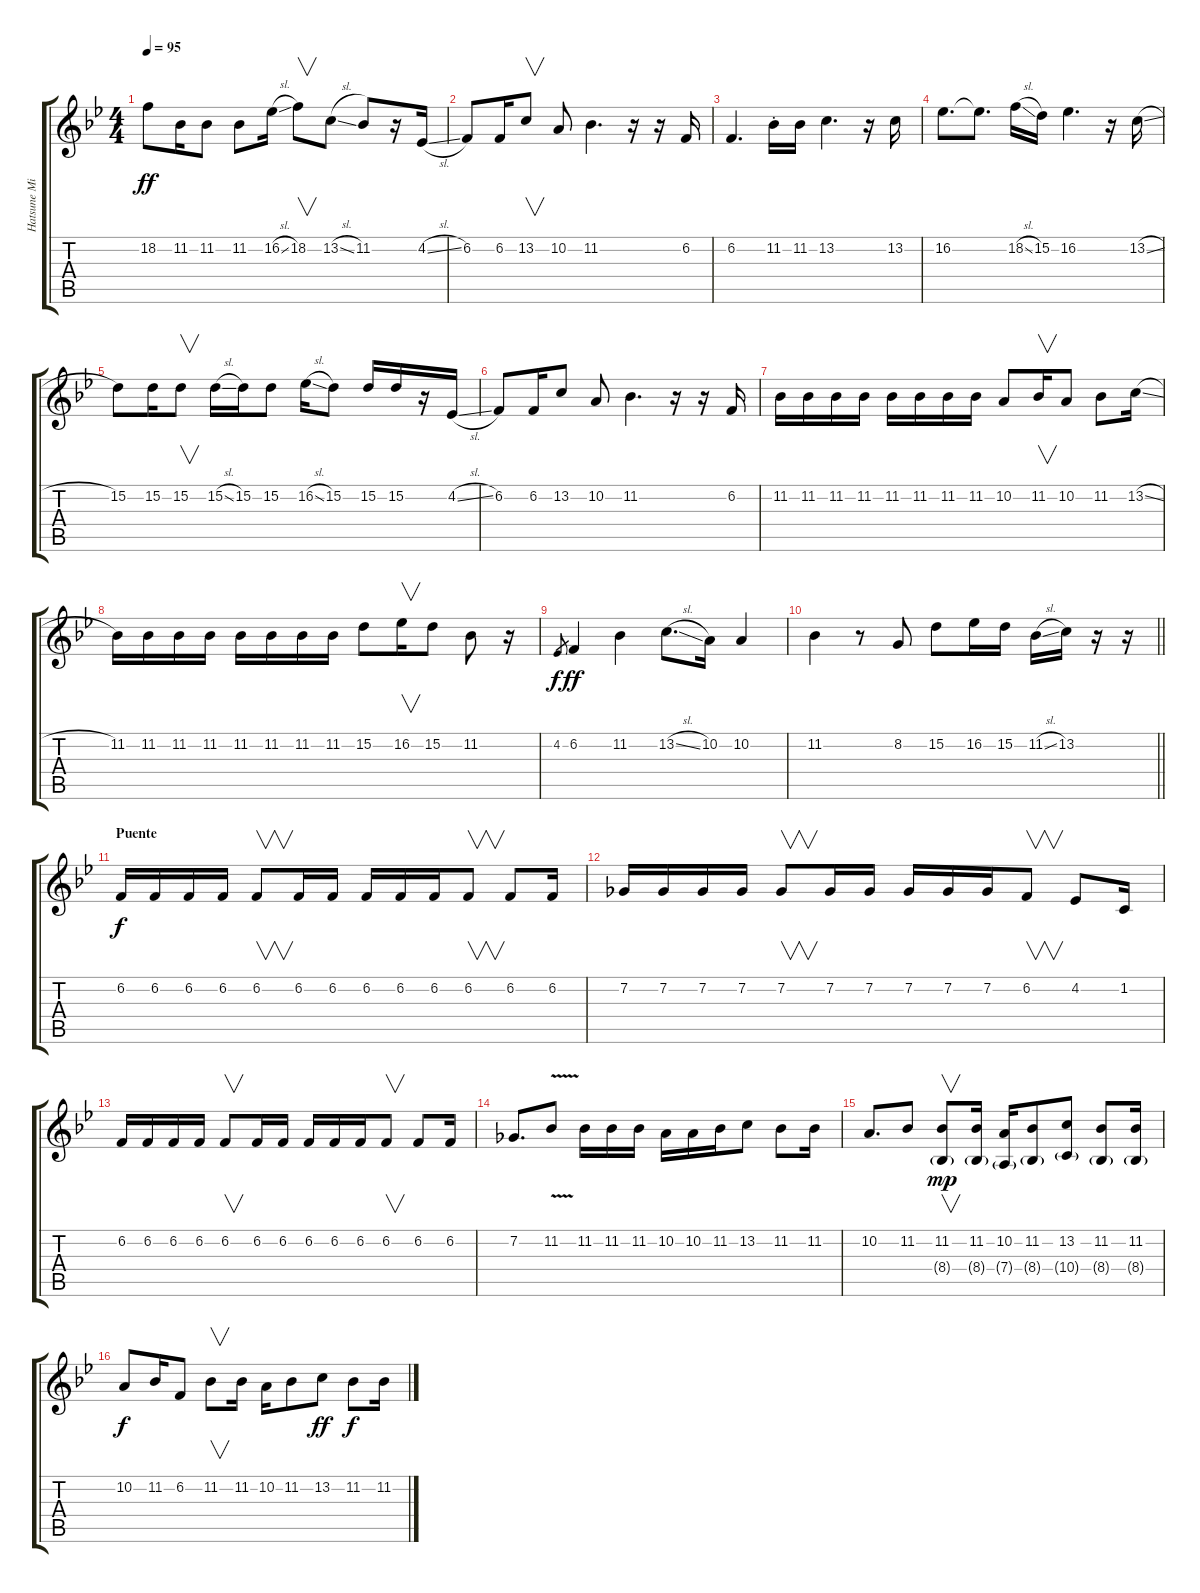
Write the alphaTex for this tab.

\track ("Hatsune Miku (Melodía)" "Hatsune Mi") {instrument clarinet}
\staff {score tabs}
\tuning (E4 B3 G3 D3 A2 E2) {hide}
\ts (4 4)
\tempo 95
\clef g2
\ks bb
18.2.8{dy ff} 11.2.16 11.2.8 11.2.8 16.2{sl}.16 18.2.8{v} 13.2{sl}.8 11.2.8 r.16 4.2{sl}.16 |
6.2.8 6.2.16 13.2.8{v} 10.2.8 11.2.4{d} r.16 r.16 6.2.16 |
6.2.4{d} 11.2{st}.16 11.2.16 13.2.4{d} r.16 13.2.16 |
16.2.8{d} 16.2{t}.8{d} 18.2{sl}.16 15.2.16 16.2.4{d} r.16 13.2{sl}.16 |
15.2.8 15.2.16 15.2.8{v} 15.2{sl}.16 15.2.16 15.2.8 16.2{sl}.16 15.2.8 15.2.16 15.2.16 r.16 4.2{sl}.16 |
6.2.8 6.2.16 13.2.8 10.2.8 11.2.4{d} r.16 r.16 6.2.16 |
11.2.16 11.2.16 11.2.16 11.2.16 11.2.16 11.2.16 11.2.16 11.2.16 10.2.8 11.2.16{v} 10.2.8 11.2.8 13.2{sl}.16 |
11.2.16 11.2.16 11.2.16 11.2.16 11.2.16 11.2.16 11.2.16 11.2.16 15.2.8 16.2.16{v} 15.2.8 11.2.8 r.16 |
4.2.8{gr dy f} 6.2.4{dy ff} 11.2.4 13.2{sl}.8{d} 10.2.16 10.2.4 |
\barLineRight lightlight
11.2.4 r.8 8.2.8 15.2.8 16.2.16 15.2.16 11.2{sl}.16 13.2.16 r.16 r.16 |
\section ("" "Puente")
6.2.16{dy f} 6.2.16 6.2.16 6.2.16 6.2.8{v} 6.2.16 6.2.16 6.2.16 6.2.16 6.2.16 6.2.8{v} 6.2.8 6.2.16 |
7.2.16 7.2.16 7.2.16 7.2.16 7.2.8{v} 7.2.16 7.2.16 7.2.16 7.2.16 7.2.16 6.2.8{v} 4.2.8 1.2.16 |
6.2.16 6.2.16 6.2.16 6.2.16 6.2.8{v} 6.2.16 6.2.16 6.2.16 6.2.16 6.2.16 6.2.8{v} 6.2.8 6.2.16 |
7.2.8{d} 11.2{v}.8 11.2.16 11.2.16 11.2.16 10.2.16 10.2.16 11.2.16 13.2.8 11.2.8 11.2.16 |
10.2.8{d} 11.2.8 (11.2 8.4{g}).8{v dy mp} (11.2 8.4{g}).16 (10.2 7.4{g}).16 (11.2 8.4{g}).8 (13.2 10.4{g}).8 (11.2 8.4{g}).8 (11.2 8.4{g}).16 |
10.2.8{dy f} 11.2.16 6.2.8 11.2.8{v} 11.2.16 10.2.16 11.2.8 13.2.8{dy ff} 11.2.8{dy f} 11.2.16
